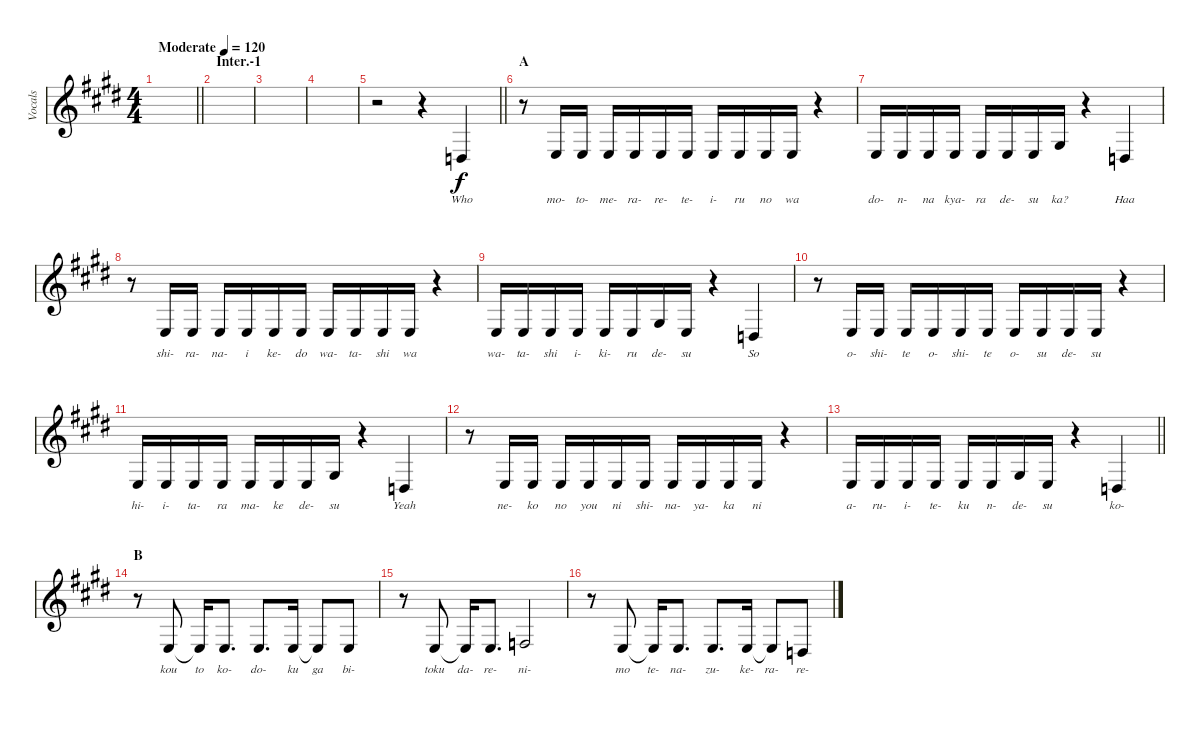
\track ("Vocals" "Vocals") {instrument violin}
\staff {score}
\tuning (E4 B3 G3 D3 A2 E2) {hide}
\ts (4 4)
\tempo (120 "Moderate")
\clef g2
\barLineRight lightlight
\ks e
|
\section ("" "Inter.-1")
|
|
|
\barLineRight lightlight
r.2 r.4 0.4.4{lyrics (0 "Who") lyrics (1 "") lyrics (2 "") lyrics (3 "") lyrics (4 "")} |
\section ("" "A")
r.8 2.4.16{lyrics (0 "mo-") lyrics (1 "") lyrics (2 "") lyrics (3 "") lyrics (4 "")} 2.4.16{lyrics (0 "to-") lyrics (1 "") lyrics (2 "") lyrics (3 "") lyrics (4 "")} 2.4.16{lyrics (0 "me-") lyrics (1 "") lyrics (2 "") lyrics (3 "") lyrics (4 "")} 2.4.16{lyrics (0 "ra-") lyrics (1 "") lyrics (2 "") lyrics (3 "") lyrics (4 "")} 2.4.16{lyrics (0 "re-") lyrics (1 "") lyrics (2 "") lyrics (3 "") lyrics (4 "")} 2.4.16{lyrics (0 "te-") lyrics (1 "") lyrics (2 "") lyrics (3 "") lyrics (4 "")} 2.4.16{lyrics (0 "i-") lyrics (1 "") lyrics (2 "") lyrics (3 "") lyrics (4 "")} 2.4.16{lyrics (0 "ru") lyrics (1 "") lyrics (2 "") lyrics (3 "") lyrics (4 "")} 2.4.16{lyrics (0 "no") lyrics (1 "") lyrics (2 "") lyrics (3 "") lyrics (4 "")} 2.4.16{lyrics (0 "wa") lyrics (1 "") lyrics (2 "") lyrics (3 "") lyrics (4 "")} r.4 |
2.4.16{lyrics (0 "do-") lyrics (1 "") lyrics (2 "") lyrics (3 "") lyrics (4 "")} 2.4.16{lyrics (0 "n-") lyrics (1 "") lyrics (2 "") lyrics (3 "") lyrics (4 "")} 2.4.16{lyrics (0 "na") lyrics (1 "") lyrics (2 "") lyrics (3 "") lyrics (4 "")} 2.4.16{lyrics (0 "kya-") lyrics (1 "") lyrics (2 "") lyrics (3 "") lyrics (4 "")} 2.4.16{lyrics (0 "ra") lyrics (1 "") lyrics (2 "") lyrics (3 "") lyrics (4 "")} 2.4.16{lyrics (0 "de-") lyrics (1 "") lyrics (2 "") lyrics (3 "") lyrics (4 "")} 2.4.16{lyrics (0 "su") lyrics (1 "") lyrics (2 "") lyrics (3 "") lyrics (4 "")} 1.3.16{lyrics (0 "ka?") lyrics (1 "") lyrics (2 "") lyrics (3 "") lyrics (4 "")} r.4 0.4.4{lyrics (0 "Haa") lyrics (1 "") lyrics (2 "") lyrics (3 "") lyrics (4 "")} |
r.8 2.4.16{lyrics (0 "shi-") lyrics (1 "") lyrics (2 "") lyrics (3 "") lyrics (4 "")} 2.4.16{lyrics (0 "ra-") lyrics (1 "") lyrics (2 "") lyrics (3 "") lyrics (4 "")} 2.4.16{lyrics (0 "na-") lyrics (1 "") lyrics (2 "") lyrics (3 "") lyrics (4 "")} 2.4.16{lyrics (0 "i") lyrics (1 "") lyrics (2 "") lyrics (3 "") lyrics (4 "")} 2.4.16{lyrics (0 "ke-") lyrics (1 "") lyrics (2 "") lyrics (3 "") lyrics (4 "")} 2.4.16{lyrics (0 "do") lyrics (1 "") lyrics (2 "") lyrics (3 "") lyrics (4 "")} 2.4.16{lyrics (0 "wa-") lyrics (1 "") lyrics (2 "") lyrics (3 "") lyrics (4 "")} 2.4.16{lyrics (0 "ta-") lyrics (1 "") lyrics (2 "") lyrics (3 "") lyrics (4 "")} 2.4.16{lyrics (0 "shi") lyrics (1 "") lyrics (2 "") lyrics (3 "") lyrics (4 "")} 2.4.16{lyrics (0 "wa") lyrics (1 "") lyrics (2 "") lyrics (3 "") lyrics (4 "")} r.4 |
2.4.16{lyrics (0 "wa-") lyrics (1 "") lyrics (2 "") lyrics (3 "") lyrics (4 "")} 2.4.16{lyrics (0 "ta-") lyrics (1 "") lyrics (2 "") lyrics (3 "") lyrics (4 "")} 2.4.16{lyrics (0 "shi") lyrics (1 "") lyrics (2 "") lyrics (3 "") lyrics (4 "")} 2.4.16{lyrics (0 "i-") lyrics (1 "") lyrics (2 "") lyrics (3 "") lyrics (4 "")} 2.4.16{lyrics (0 "ki-") lyrics (1 "") lyrics (2 "") lyrics (3 "") lyrics (4 "")} 2.4.16{lyrics (0 "ru") lyrics (1 "") lyrics (2 "") lyrics (3 "") lyrics (4 "")} 1.3.16{lyrics (0 "de-") lyrics (1 "") lyrics (2 "") lyrics (3 "") lyrics (4 "")} 2.4.16{lyrics (0 "su") lyrics (1 "") lyrics (2 "") lyrics (3 "") lyrics (4 "")} r.4 0.4.4{lyrics (0 "So") lyrics (1 "") lyrics (2 "") lyrics (3 "") lyrics (4 "")} |
r.8 2.4.16{lyrics (0 "o-") lyrics (1 "") lyrics (2 "") lyrics (3 "") lyrics (4 "")} 2.4.16{lyrics (0 "shi-") lyrics (1 "") lyrics (2 "") lyrics (3 "") lyrics (4 "")} 2.4.16{lyrics (0 "te") lyrics (1 "") lyrics (2 "") lyrics (3 "") lyrics (4 "")} 2.4.16{lyrics (0 "o-") lyrics (1 "") lyrics (2 "") lyrics (3 "") lyrics (4 "")} 2.4.16{lyrics (0 "shi-") lyrics (1 "") lyrics (2 "") lyrics (3 "") lyrics (4 "")} 2.4.16{lyrics (0 "te") lyrics (1 "") lyrics (2 "") lyrics (3 "") lyrics (4 "")} 2.4.16{lyrics (0 "o-") lyrics (1 "") lyrics (2 "") lyrics (3 "") lyrics (4 "")} 2.4.16{lyrics (0 "su") lyrics (1 "") lyrics (2 "") lyrics (3 "") lyrics (4 "")} 2.4.16{lyrics (0 "de-") lyrics (1 "") lyrics (2 "") lyrics (3 "") lyrics (4 "")} 2.4.16{lyrics (0 "su") lyrics (1 "") lyrics (2 "") lyrics (3 "") lyrics (4 "")} r.4 |
2.4.16{lyrics (0 "hi-") lyrics (1 "") lyrics (2 "") lyrics (3 "") lyrics (4 "")} 2.4.16{lyrics (0 "i-") lyrics (1 "") lyrics (2 "") lyrics (3 "") lyrics (4 "")} 2.4.16{lyrics (0 "ta-") lyrics (1 "") lyrics (2 "") lyrics (3 "") lyrics (4 "")} 2.4.16{lyrics (0 "ra") lyrics (1 "") lyrics (2 "") lyrics (3 "") lyrics (4 "")} 2.4.16{lyrics (0 "ma-") lyrics (1 "") lyrics (2 "") lyrics (3 "") lyrics (4 "")} 2.4.16{lyrics (0 "ke") lyrics (1 "") lyrics (2 "") lyrics (3 "") lyrics (4 "")} 2.4.16{lyrics (0 "de-") lyrics (1 "") lyrics (2 "") lyrics (3 "") lyrics (4 "")} 1.3.16{lyrics (0 "su") lyrics (1 "") lyrics (2 "") lyrics (3 "") lyrics (4 "")} r.4 0.4.4{lyrics (0 "Yeah") lyrics (1 "") lyrics (2 "") lyrics (3 "") lyrics (4 "")} |
r.8 2.4.16{lyrics (0 "ne-") lyrics (1 "") lyrics (2 "") lyrics (3 "") lyrics (4 "")} 2.4.16{lyrics (0 "ko") lyrics (1 "") lyrics (2 "") lyrics (3 "") lyrics (4 "")} 2.4.16{lyrics (0 "no") lyrics (1 "") lyrics (2 "") lyrics (3 "") lyrics (4 "")} 2.4.16{lyrics (0 "you") lyrics (1 "") lyrics (2 "") lyrics (3 "") lyrics (4 "")} 2.4.16{lyrics (0 "ni") lyrics (1 "") lyrics (2 "") lyrics (3 "") lyrics (4 "")} 2.4.16{lyrics (0 "shi-") lyrics (1 "") lyrics (2 "") lyrics (3 "") lyrics (4 "")} 2.4.16{lyrics (0 "na-") lyrics (1 "") lyrics (2 "") lyrics (3 "") lyrics (4 "")} 2.4.16{lyrics (0 "ya-") lyrics (1 "") lyrics (2 "") lyrics (3 "") lyrics (4 "")} 2.4.16{lyrics (0 "ka") lyrics (1 "") lyrics (2 "") lyrics (3 "") lyrics (4 "")} 2.4.16{lyrics (0 "ni") lyrics (1 "") lyrics (2 "") lyrics (3 "") lyrics (4 "")} r.4 |
\barLineRight lightlight
2.4.16{lyrics (0 "a-") lyrics (1 "") lyrics (2 "") lyrics (3 "") lyrics (4 "")} 2.4.16{lyrics (0 "ru-") lyrics (1 "") lyrics (2 "") lyrics (3 "") lyrics (4 "")} 2.4.16{lyrics (0 "i-") lyrics (1 "") lyrics (2 "") lyrics (3 "") lyrics (4 "")} 2.4.16{lyrics (0 "te-") lyrics (1 "") lyrics (2 "") lyrics (3 "") lyrics (4 "")} 2.4.16{lyrics (0 "ku") lyrics (1 "") lyrics (2 "") lyrics (3 "") lyrics (4 "")} 2.4.16{lyrics (0 "n-") lyrics (1 "") lyrics (2 "") lyrics (3 "") lyrics (4 "")} 1.3.16{lyrics (0 "de-") lyrics (1 "") lyrics (2 "") lyrics (3 "") lyrics (4 "")} 2.4.16{lyrics (0 "su") lyrics (1 "") lyrics (2 "") lyrics (3 "") lyrics (4 "")} r.4 0.4.4{lyrics (0 "ko-") lyrics (1 "") lyrics (2 "") lyrics (3 "") lyrics (4 "")} |
\section ("" "B")
r.8 2.4.8{lyrics (0 "kou") lyrics (1 "") lyrics (2 "") lyrics (3 "") lyrics (4 "")} 2.4{t}.16{lyrics (0 "to") lyrics (1 "") lyrics (2 "") lyrics (3 "") lyrics (4 "")} 2.4.8{d lyrics (0 "ko-") lyrics (1 "") lyrics (2 "") lyrics (3 "") lyrics (4 "")} 2.4.8{d lyrics (0 "do-") lyrics (1 "") lyrics (2 "") lyrics (3 "") lyrics (4 "")} 2.4.16{lyrics (0 "ku") lyrics (1 "") lyrics (2 "") lyrics (3 "") lyrics (4 "")} 2.4{t}.8{lyrics (0 "ga") lyrics (1 "") lyrics (2 "") lyrics (3 "") lyrics (4 "")} 2.4.8{lyrics (0 "bi-") lyrics (1 "") lyrics (2 "") lyrics (3 "") lyrics (4 "")} |
r.8 2.4.8{lyrics (0 "toku") lyrics (1 "") lyrics (2 "") lyrics (3 "") lyrics (4 "")} 2.4{t}.16{lyrics (0 "da-") lyrics (1 "") lyrics (2 "") lyrics (3 "") lyrics (4 "")} 2.4.8{d lyrics (0 "re-") lyrics (1 "") lyrics (2 "") lyrics (3 "") lyrics (4 "")} 3.4.2{lyrics (0 "ni-") lyrics (1 "") lyrics (2 "") lyrics (3 "") lyrics (4 "")} |
r.8 2.4.8{lyrics (0 "mo") lyrics (1 "") lyrics (2 "") lyrics (3 "") lyrics (4 "")} 2.4{t}.16{lyrics (0 "te-") lyrics (1 "") lyrics (2 "") lyrics (3 "") lyrics (4 "")} 2.4.8{d lyrics (0 "na-") lyrics (1 "") lyrics (2 "") lyrics (3 "") lyrics (4 "")} 2.4.8{d lyrics (0 "zu-") lyrics (1 "") lyrics (2 "") lyrics (3 "") lyrics (4 "")} 2.4.16{lyrics (0 "ke-") lyrics (1 "") lyrics (2 "") lyrics (3 "") lyrics (4 "")} 2.4{t}.8{lyrics (0 "ra-") lyrics (1 "") lyrics (2 "") lyrics (3 "") lyrics (4 "")} 0.4.8{lyrics (0 "re-") lyrics (1 "") lyrics (2 "") lyrics (3 "") lyrics (4 "")}
